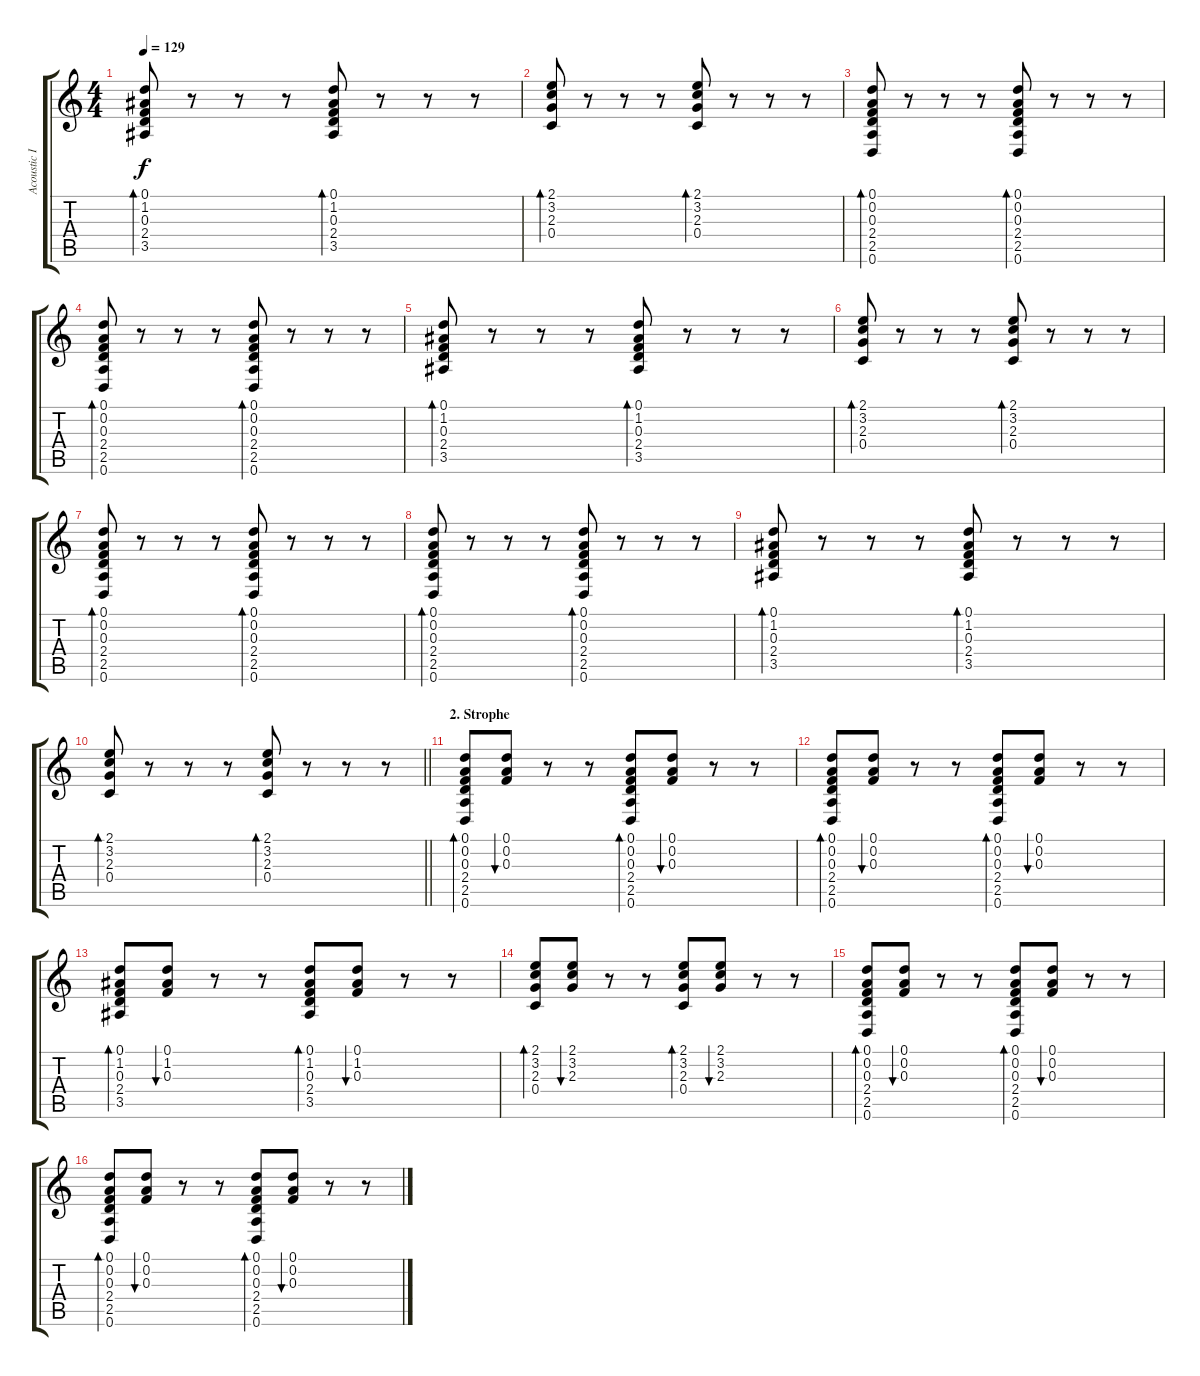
\track ("Acoustic I - 12 String" "Acoustic I") {instrument acousticguitarsteel}
\staff {score tabs}
\tuning (D4 A3 F3 C3 G2 D2) {hide}
\ts (4 4)
\tempo 129
\clef g2
\ks c
(0.1 1.2 0.3 2.4 3.5).8{bd 60 dy f} r.8 r.8 r.8 (0.1 1.2 0.3 2.4 3.5).8{bd 60} r.8 r.8 r.8 |
(2.1 3.2 2.3 0.4).8{bd 60} r.8 r.8 r.8 (2.1 3.2 2.3 0.4).8{bd 60} r.8 r.8 r.8 |
(0.1 0.2 0.3 2.4 2.5 0.6).8{bd 60} r.8 r.8 r.8 (0.1 0.2 0.3 2.4 2.5 0.6).8{bd 60} r.8 r.8 r.8 |
(0.1 0.2 0.3 2.4 2.5 0.6).8{bd 60} r.8 r.8 r.8 (0.1 0.2 0.3 2.4 2.5 0.6).8{bd 60} r.8 r.8 r.8 |
(0.1 1.2 0.3 2.4 3.5).8{bd 60} r.8 r.8 r.8 (0.1 1.2 0.3 2.4 3.5).8{bd 60} r.8 r.8 r.8 |
(2.1 3.2 2.3 0.4).8{bd 60} r.8 r.8 r.8 (2.1 3.2 2.3 0.4).8{bd 60} r.8 r.8 r.8 |
(0.1 0.2 0.3 2.4 2.5 0.6).8{bd 60} r.8 r.8 r.8 (0.1 0.2 0.3 2.4 2.5 0.6).8{bd 60} r.8 r.8 r.8 |
(0.1 0.2 0.3 2.4 2.5 0.6).8{bd 60} r.8 r.8 r.8 (0.1 0.2 0.3 2.4 2.5 0.6).8{bd 60} r.8 r.8 r.8 |
(0.1 1.2 0.3 2.4 3.5).8{bd 60} r.8 r.8 r.8 (0.1 1.2 0.3 2.4 3.5).8{bd 60} r.8 r.8 r.8 |
\barLineRight lightlight
(2.1 3.2 2.3 0.4).8{bd 60} r.8 r.8 r.8 (2.1 3.2 2.3 0.4).8{bd 60} r.8 r.8 r.8 |
\section ("" "2. Strophe")
(0.1 0.2 0.3 2.4 2.5 0.6).8{bd 60} (0.1 0.2 0.3).8{bu 60} r.8 r.8 (0.1 0.2 0.3 2.4 2.5 0.6).8{bd 60} (0.1 0.2 0.3).8{bu 60} r.8 r.8 |
(0.1 0.2 0.3 2.4 2.5 0.6).8{bd 60} (0.1 0.2 0.3).8{bu 60} r.8 r.8 (0.1 0.2 0.3 2.4 2.5 0.6).8{bd 60} (0.1 0.2 0.3).8{bu 60} r.8 r.8 |
(0.1 1.2 0.3 2.4 3.5).8{bd 60} (0.1 1.2 0.3).8{bu 60} r.8 r.8 (0.1 1.2 0.3 2.4 3.5).8{bd 60} (0.1 1.2 0.3).8{bu 60} r.8 r.8 |
(2.1 3.2 2.3 0.4).8{bd 60} (2.1 3.2 2.3).8{bu 60} r.8 r.8 (2.1 3.2 2.3 0.4).8{bd 60} (2.1 3.2 2.3).8{bu 60} r.8 r.8 |
(0.1 0.2 0.3 2.4 2.5 0.6).8{bd 60} (0.1 0.2 0.3).8{bu 60} r.8 r.8 (0.1 0.2 0.3 2.4 2.5 0.6).8{bd 60} (0.1 0.2 0.3).8{bu 60} r.8 r.8 |
(0.1 0.2 0.3 2.4 2.5 0.6).8{bd 60} (0.1 0.2 0.3).8{bu 60} r.8 r.8 (0.1 0.2 0.3 2.4 2.5 0.6).8{bd 60} (0.1 0.2 0.3).8{bu 60} r.8 r.8
